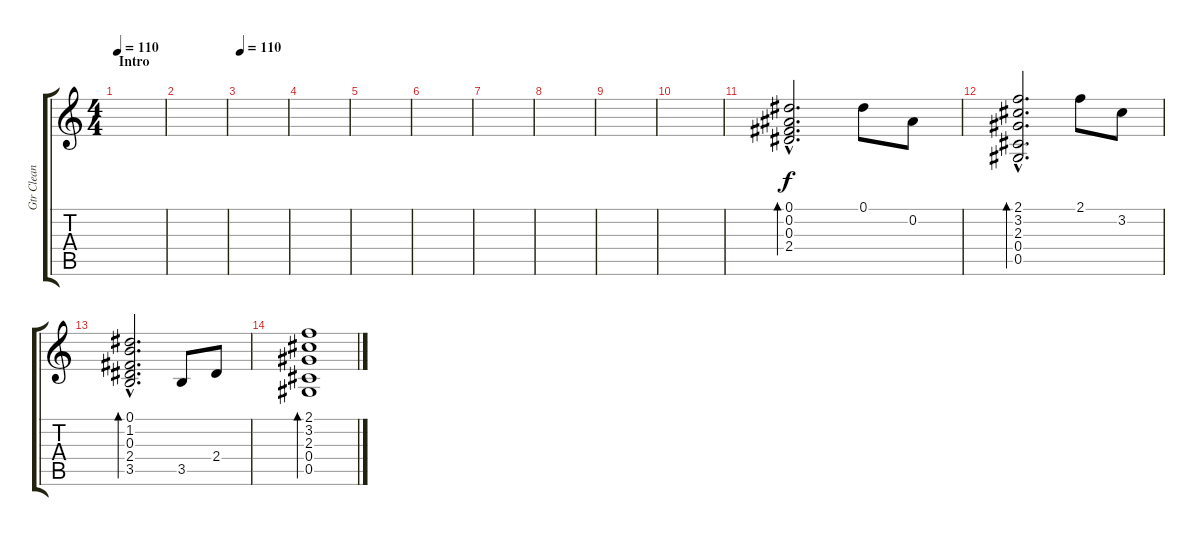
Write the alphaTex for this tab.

\track ("Gtr Clean [12 strings]" "Gtr Clean ") {instrument electricguitarclean}
\staff {score tabs}
\tuning (Eb4 Bb3 Gb3 Db3 Ab2 Eb2) {hide}
\ts (4 4)
\section ("" "Intro")
\tempo 110
\tempo 100
\tempo 110
\clef g2
\ks c
|
|
\tempo 110
|
|
|
|
|
|
|
|
(0.1{hac} 0.2{hac} 0.3{hac} 2.4{hac}).2{d bd 60} 0.1.8 0.2.8 |
(2.1{hac} 3.2{hac} 2.3{hac} 0.4{hac} 0.5{hac}).2{d bd 60} 2.1.8 3.2.8 |
(0.1{hac} 1.2{hac} 0.3{hac} 2.4{hac} 3.5{hac}).2{d bd 60} 3.5.8 2.4.8 |
(2.1 3.2 2.3 0.4 0.5).1{bd 60}
